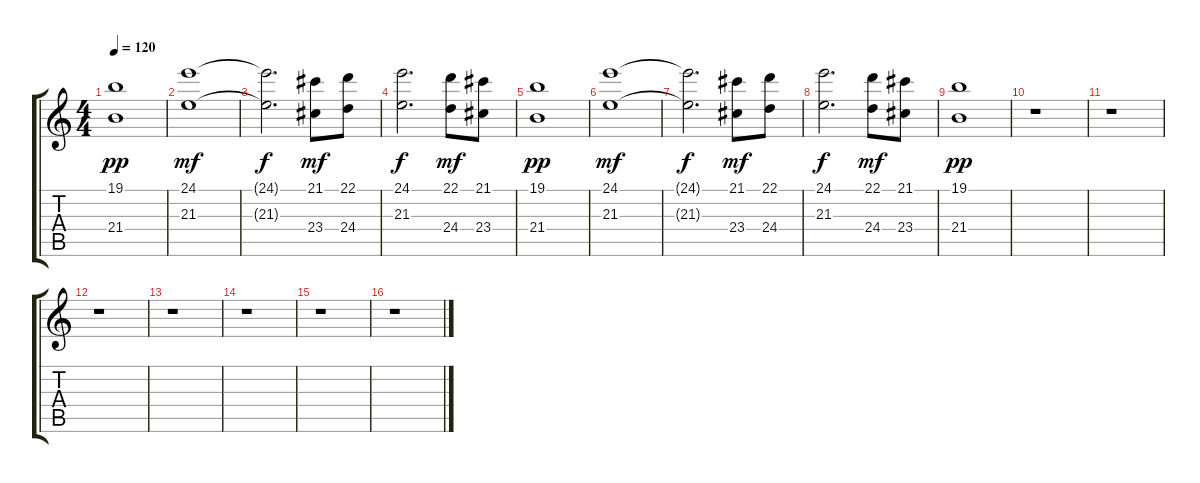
\track "" {instrument stringensemble1}
\staff {score tabs}
\tuning (E4 B3 G3 D3 A2 E2) {hide}
\ts (4 4)
\tempo 120
\clef g2
\ks c
(19.1 21.4).1{dy pp} |
(24.1 21.3).1{dy mf} |
(24.1{t} 21.3{t}).2{d dy f} (21.1 23.4).8{dy mf} (22.1 24.4).8 |
(24.1 21.3).2{d dy f} (22.1 24.4).8{dy mf} (21.1 23.4).8 |
(19.1 21.4).1{dy pp} |
(24.1 21.3).1{dy mf} |
(24.1{t} 21.3{t}).2{d dy f} (21.1 23.4).8{dy mf} (22.1 24.4).8 |
(24.1 21.3).2{d dy f} (22.1 24.4).8{dy mf} (21.1 23.4).8 |
(19.1 21.4).1{dy pp} |
r.1 |
r.1 |
r.1 |
r.1 |
r.1 |
r.1 |
r.1
